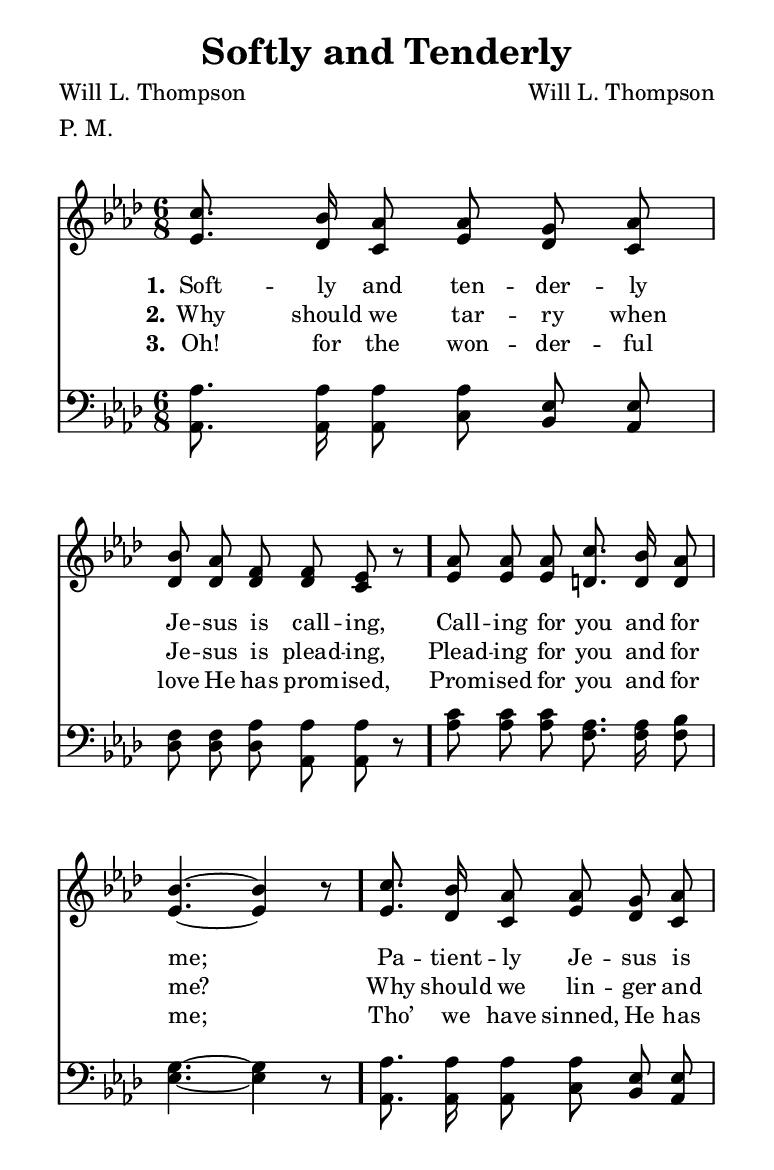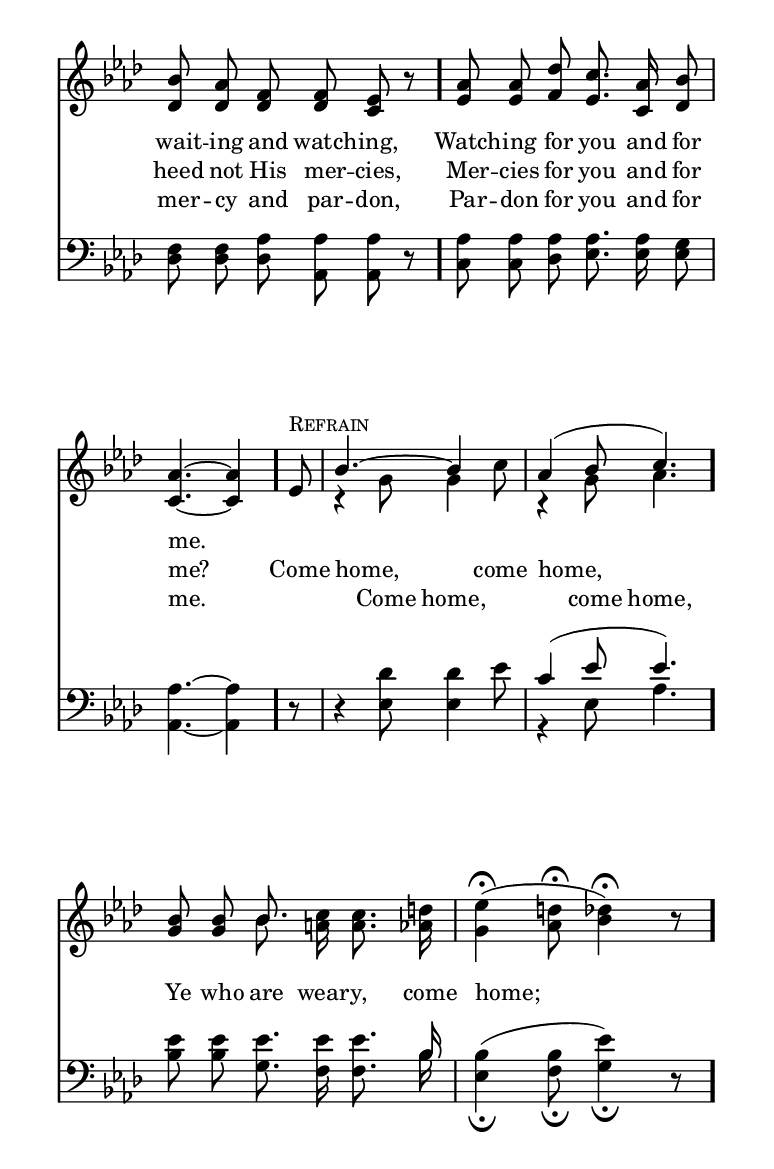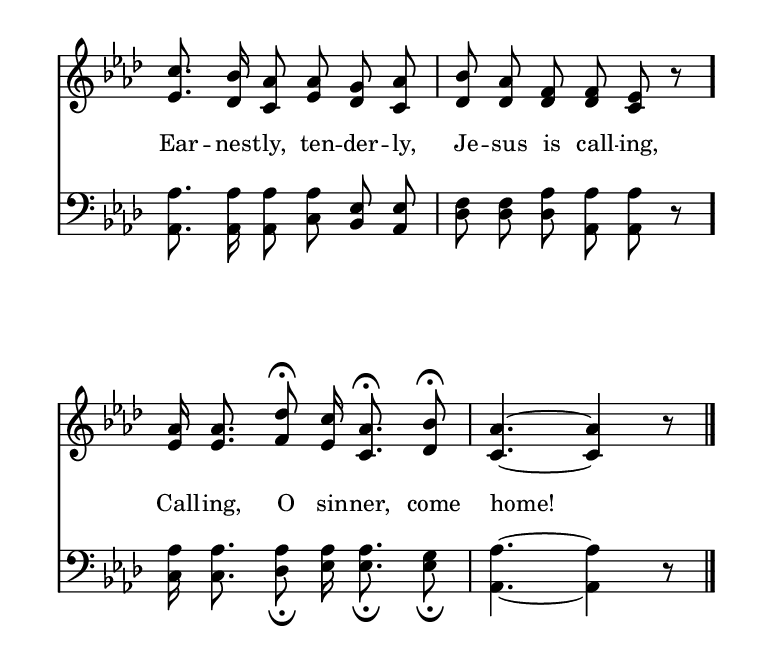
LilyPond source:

\include "common/global.ily"
\paper {
  \include "common/paper.ily"
}

\header{
  %gospel
  hymnnumber = "118"
  title = "Softly and Tenderly"
  tunename = ""
  meter = "P. M."
  poet = "Will L. Thompson"
  composer = "Will L. Thompson"
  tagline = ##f
}

ta = { \tempo 8=120 }
tb = { \tempo 8=60 }

global = {
  \include "common/overrides.ily"
  \override Staff.TimeSignature.style = #'numbered
  \time 6/8
  \override Score.MetronomeMark.transparent = ##t % hide all fermata changes too
  \ta
  \key aes \major
  \autoBeamOff
}

patternA = { c8. bes16 aes8 aes g aes | bes aes f f ees c | }
patternB = { aes8 aes aes c8. bes16 aes8 | bes4. ~ bes4 c8 | }
patternC = { aes8 aes des c8. aes16 bes8 | aes4. ~ aes4 }

notesSoprano = {
\global
\relative c'' {

  c8. bes16 aes8 aes g aes | bes aes f f ees r |
  aes8 aes aes c8. bes16 aes8 | bes4. ~ bes4 r8 |
  c8. bes16 aes8 aes g aes | bes aes f f ees r |
  aes8 aes des c8. aes16 bes8 | aes4. ~ aes4

  \eogbreak
  << s^\markup { \small \caps "Refrain" }
  { ees8 | bes'4. ~ bes4 c8 | aes4( bes8 c4.) } >>
  bes8 bes bes8. c16 c8. d16 | \tb ees4( \fermata d8 \fermata des4) \fermata r8 |
  \ta c8. bes16 aes8 aes g aes | bes aes f f ees r |
  aes16 aes8. \tb des8 \fermata \ta c16 \tb aes8. \fermata bes8 \fermata \ta | aes4. ~ aes4 r8 |

  \bar "|."

}
}

notesAlto = {
\global
\relative e' {

  \changePitch \patternA { ees des c ees des c | des des des des c r }
  \changePitch \patternB { ees ees ees d d d | ees ees r }
  \changePitch \patternA { ees des c ees des c | des des des des c r }
  \changePitch \patternC { ees ees f ees c des | c c }

  r8 | r4 g'8 g4 r8 | r4 g8 aes4. |
  g8 g bes8. a16 a8. aes16 | g4( aes8 bes4) r8 |
  \changePitch \patternA { ees, des c ees des c | des des des des c r }
  ees16 ees8. f8 ees16 c8. des8 | c4. ~ c4 r8 |

}
}

notesTenor = {
\global
\relative a {

  \changePitch \patternA { aes aes aes aes ees ees | f f aes aes aes r }
  \changePitch \patternB { c c c aes aes bes | g g r }
  \changePitch \patternA { aes aes aes aes ees ees | f f aes aes aes r }
  \changePitch \patternC { aes aes aes aes aes g | aes aes }

  r8 | r4 des8 des4 ees8 | c4( ees8 ees4.) |
  ees8 ees ees8. ees16 ees8. bes16 | bes4( bes8 ees4) r8 |
  \changePitch \patternA { aes, aes aes aes ees ees | f f aes aes aes r }
  aes16 aes8. aes8 aes16 aes8. g8 | aes4. ~ aes4 r8

}
}

notesBass = {
\global
\relative f, {

  \changePitch \patternA { aes aes aes c bes aes | des des des aes aes r }
  \changePitch \patternB { aes' aes aes f f f | ees ees r }
  \changePitch \patternA { aes, aes aes c bes aes | des des des aes aes r }
  \changePitch \patternC { c c des ees ees ees | aes, aes }

  r8 | r4 ees'8 ees4 r8 | r4 ees8 aes4. |
  bes8 bes g8. f16 f8. bes16 | ees,4(_\fermata f8_\fermata g4)_\fermata r8 |
  \changePitch \patternA { aes, aes aes c bes aes | des des des aes aes r }
  c16 c8. des8_\fermata ees16 ees8._\fermata ees8_\fermata | aes,4. ~ aes4 r8

}
}

Refrain = \lyricmode {

%{HIDE>%} Come home, come home, \bar "." %{<HIDE%}
%LYRICS Come home ... come home ...
Ye who are wear -- y, come home; \bar "."
Ear -- nest -- ly, ten -- der -- ly, Je -- sus is call -- ing, \bar "."
Call -- ing, O sin -- ner, come home! \bar "."

}

wordsA = \lyricmode {
\set stanza = "1."

Soft -- ly and ten -- der -- ly Je -- sus is call -- ing, \bar "."
Call -- ing for you and for me; \bar "."
Pa -- tient -- ly Je -- sus is wait -- ing and watch -- ing, \bar "."
Watch -- ing for you and for me. \bar "."

}

wordsB = \lyricmode {
\set stanza = "2."

Why should we tar -- ry when Je -- sus is plead -- ing,
Plead -- ing for you and for me?
Why should we lin -- ger and heed not His mer -- cies,
Mer -- cies for you and for me?

\Refrain

}

wordsC = \lyricmode {
\set stanza = "3."

Oh! for the won -- der -- ful love He has prom -- ised,
Prom -- ised for you and for me;
Tho’ we have sinned, He has mer -- cy and par -- don,
Par -- don for you and for me.

}

underWords = \lyricmode {

{ \repeat unfold 36 { \skip 4 } }
Come home, come home,

}

\score {
  \context ChoirStaff <<
    \context Staff = upper <<
      \set Staff.autoBeaming = ##f
      \set ChoirStaff.systemStartDelimiter = #'SystemStartBar
      \set ChoirStaff.printPartCombineTexts = ##f
      \partcombine #'(2 . 9) \notesSoprano \notesAlto
      \context NullVoice = sopranos { \voiceOne << \notesSoprano >> }
      \context NullVoice = altos { \voiceTwo << \notesAlto >> }
      \context Lyrics = one   \lyricsto sopranos \wordsA
      \context Lyrics = two   \lyricsto sopranos \wordsB
      \context Lyrics = three \lyricsto sopranos \wordsC
      \context Lyrics = three \lyricsto altos \underWords
    >>
    \context Staff = men <<
      \set Staff.autoBeaming = ##f
      \clef bass
      \set ChoirStaff.printPartCombineTexts = ##f
      \partcombine #'(2 . 9) \notesTenor \notesBass
      \context NullVoice = tenors { \voiceOne << \notesTenor >> }
      \context NullVoice = basses { \voiceTwo << \notesBass >> }
    >>
  >>
  \layout {
    \include "common/layout.ily"
  }
  \midi{
    \include "common/midi.ily"
  }
}

\version "2.19.49"  % necessary for upgrading to future LilyPond versions.

% vi:set et ts=2 sw=2 ai nocindent syntax=lilypond:
